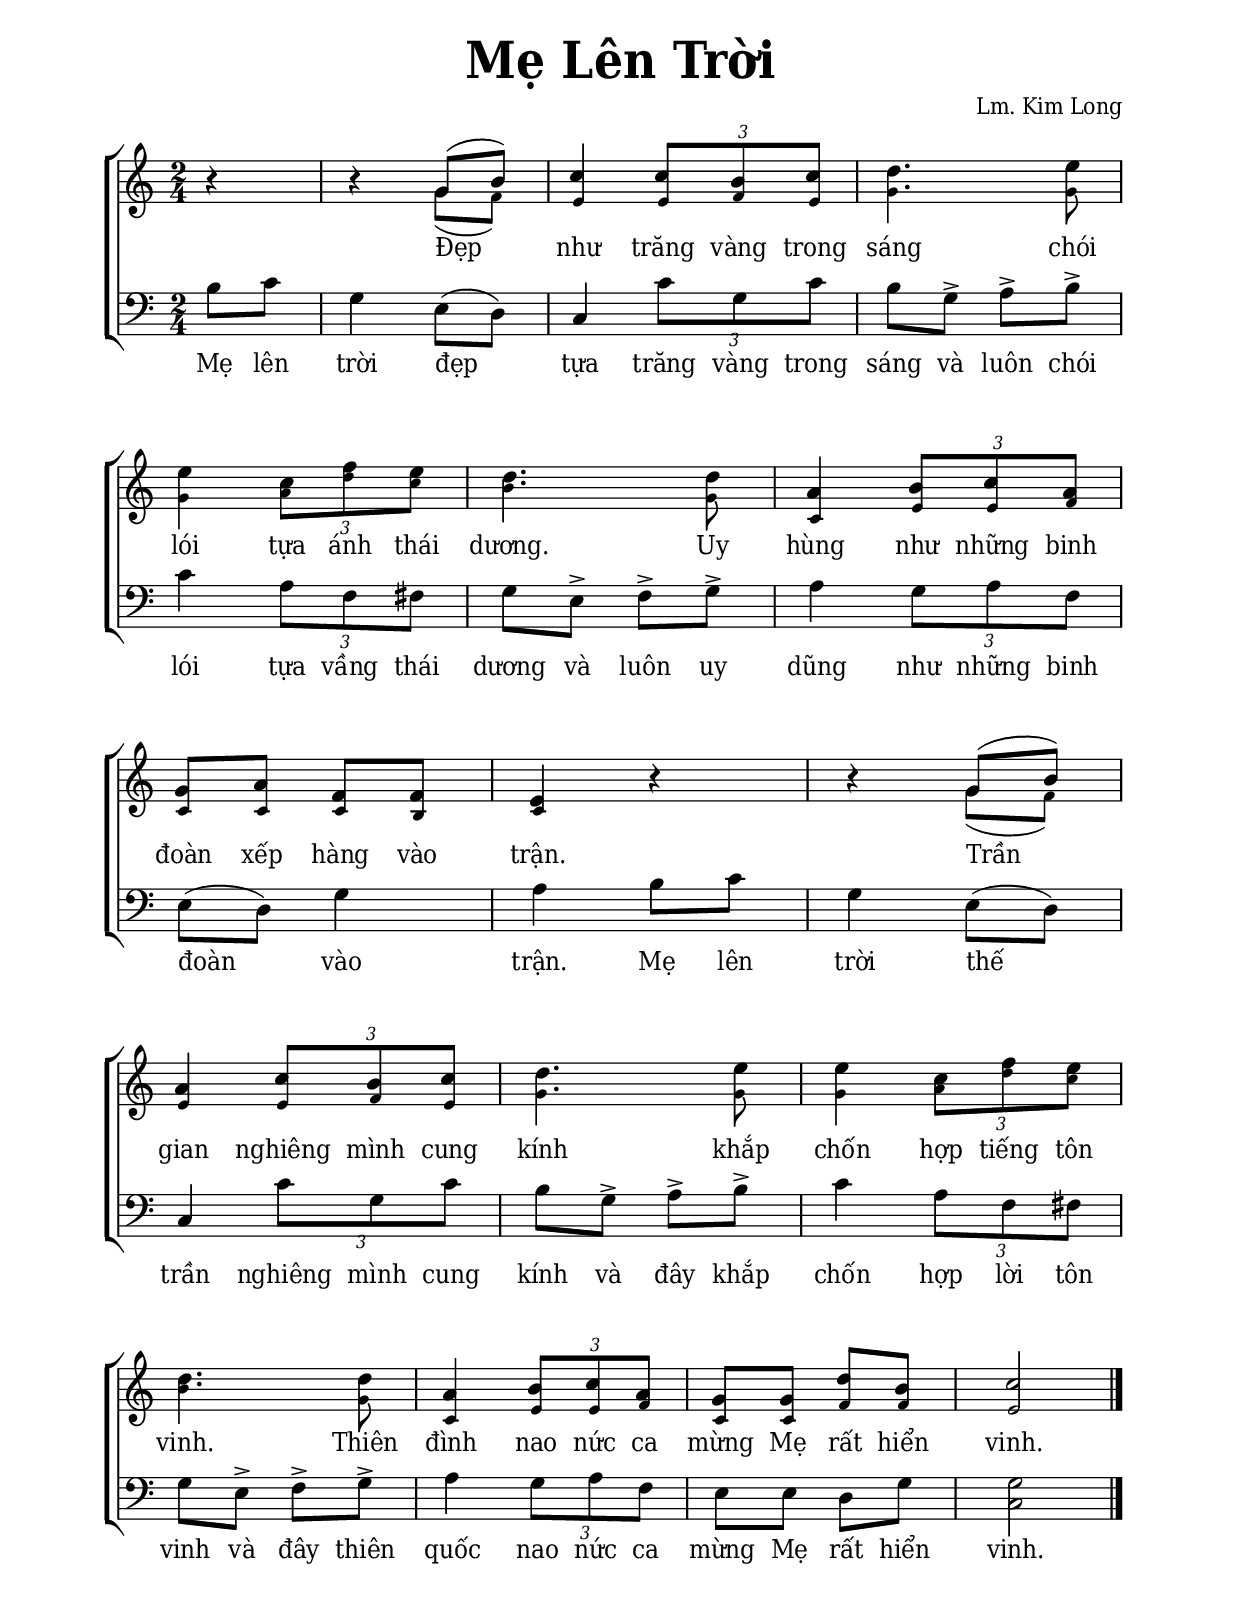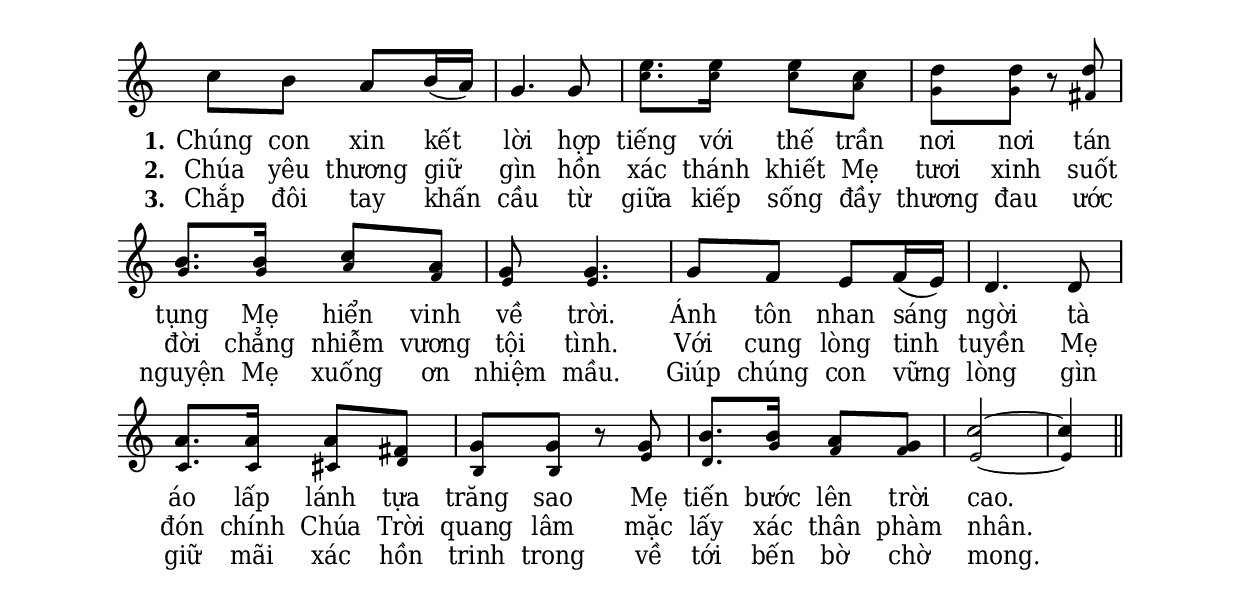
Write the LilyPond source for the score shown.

% Cài đặt chung
\version "2.22.1"
\include "english.ly"

\header {
  title = \markup { \fontsize #3 "Mẹ Lên Trời" }
  composer = "Lm. Kim Long"
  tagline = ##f
}

% Nhạc
% Đổi kích thước nốt cho bè phụ
notBePhu =
#(define-music-function (font-size music) (number? ly:music?)
   (for-some-music
     (lambda (m)
       (if (music-is-of-type? m 'rhythmic-event)
           (begin
             (set! (ly:music-property m 'tweaks)
                   (cons `(font-size . ,font-size)
                         (ly:music-property m 'tweaks)))
             #t)
           #f))
     music)
   music)

nhacDiepKhucSop = \relative c'' {
  \partial 4 r4 |
  r g8 ^(b) |
  c4 \tuplet 3/2 { c8 b c } |
  d4. e8 |
  e4 \tuplet 3/2 { c8 f e } |
  d4. d8 |
  a4 \tuplet 3/2 { b8 c a } |
  g a f f |
  e4 r |
  r g8 (b) |
  a4 \tuplet 3/2 { c8 b c } |
  d4. e8 |
  e4 \tuplet 3/2 { c8 f e } |
  d4. d8 |
  a4 \tuplet 3/2 { b8 c a } |
  g g d' b |
  c2 \bar "|."
}

nhacDiepKhucAlto = \relative c'' {
  r4 |
  r g8 _([f]) |
  e4 \tuplet 3/2 { e8 f e } |
  g4. g8 |
  g4 \tuplet 3/2 { a8 d c } |
  b4. g8 |
  c,4 \tuplet 3/2 { e8 e f } |
  c c c b |
  c4 r |
  r g'8 ([f]) |
  e4 \tuplet 3/2 { e8 f e } |
  g4. g8 |
  g4 \tuplet 3/2 { a8 d c } |
  b4. g8 |
  c,4 \tuplet 3/2 { e8 e f } |
  c c f f |
  e2
}

nhacDiepKhucBas = \relative c' {
  b8 c |
  g4 e8 (d) |
  c4 \tuplet 3/2 { c'8 g c } |
  b g ^> a ^> b ^> |
  c4 \tuplet 3/2 { a8 f fs } |
  g e ^> f ^> g ^> |
  a4 \tuplet 3/2 { g8 a f } |
  e (d) g4 |
  a b8 c |
  g4 e8 (d) |
  c4 \tuplet 3/2 { c'8 g c } |
  b g ^> a ^> b ^> |
  c4 \tuplet 3/2 { a8 f fs } |
  g e ^> f ^> g ^> |
  a4 \tuplet 3/2 { g8 a f } |
  e e d g |
  <g c,>2
}

nhacPhienKhucSop = \relative c'' {
  c8 b a b16 (a) |
  g4. g8 |
  e'8. e16 e8 c |
  d d r d |
  b8. b16 c8 a |
  g g4. |
  g8 f e f16 (e) |
  d4. d8 |
  a'8. a16 a8 fs |
  g g r g |
  b8. b16 a8 g |
  c2 ~ |
  c4 \bar "||"
}

nhacPhienKhucBas = \relative c'' {
  c8 b a b16 (a) |
  g4. g8 |
  c8. c16 c8 a |
  g g r fs |
  g8. g16 a8 f |
  e e4. |
  g8 f e f16 (e) |
  d4. d8 |
  c8. c16 cs8 d |
  b b r e |
  d8. g16 f8 f |
  e2 ~ |
  e4
}

% Lời
loiDiepKhucSop = \lyricmode {
  Đẹp như trăng vàng trong sáng chói lói tựa ánh thái dương.
  Uy hùng như những binh đoàn xếp hàng vào trận.
  Trần gian nghiêng mình cung kính khắp chốn hợp tiếng tôn vinh.
  Thiên đình nao nức ca mừng Mẹ rất hiển vinh.
}

loiDiepKhucBas = \lyricmode {
  Mẹ lên trời đẹp tựa trăng vàng trong sáng và luôn chói lói
  tựa vầng thái dương và luôn uy dũng
  như những binh đoàn vào trận.
  Mẹ lên trời thế trần nghiêng mình cung kính
  và đây khắp chốn hợp lời tôn vinh
  và đây thiên quốc nao nức ca mừng Mẹ rất hiển vinh.
}

loiPhienKhucMot = \lyricmode {
  \set stanza = #"1."
  Chúng con xin kết lời hợp tiếng với thế trần nơi nơi
  tán tụng Mẹ hiển vinh về trời.
  Ánh tôn nhan sáng ngời tà áo lấp lánh tựa trăng sao
  Mẹ tiến bước lên trời cao.
}

loiPhienKhucHai = \lyricmode {
  \set stanza = #"2."
  Chúa yêu thương giữ gìn hồn xác thánh khiết Mẹ tươi xinh
  suốt đời chẳng nhiễm vương tội tình.
  Với cung lòng tinh tuyền Mẹ đón chính Chúa Trời quang lâm
  mặc lấy xác thân phàm nhân.
}

loiPhienKhucBa = \lyricmode {
  \set stanza = #"3."
  Chắp đôi tay khấn cầu từ giữa kiếp sống đầy thương đau
  ước nguyện Mẹ xuống ơn nhiệm mầu.
  Giúp chúng con vững lòng gìn giữ mãi xác hồn trinh trong
  về tới bến bờ chờ mong.
}

% Dàn trang
\paper {
  #(set-paper-size "a4")
  top-margin = 15\mm
  bottom-margin = 20\mm
  left-margin = 20\mm
  right-margin = 20\mm
  indent = #0
  #(define fonts
    (make-pango-font-tree
      "Deja Vu Serif Condensed"
      "Deja Vu Serif Condensed"
      "Deja Vu Serif Condensed"
      (/ 20 20)))
  print-page-number = #f
  %page-count = #2
  %systems-per-page = 5
}

TongNhip = {
  \key c \major \time 2/4
  \set Timing.beamExceptions = #'()
  \set Timing.baseMoment = #(ly:make-moment 1/4)
}

% Đổi kích thước nốt cho bè phụ
notBePhu =
#(define-music-function (font-size music) (number? ly:music?)
   (for-some-music
     (lambda (m)
       (if (music-is-of-type? m 'rhythmic-event)
           (begin
             (set! (ly:music-property m 'tweaks)
                   (cons `(font-size . ,font-size)
                         (ly:music-property m 'tweaks)))
             #t)
           #f))
     music)
   music)

\score {
  \new ChoirStaff <<
    \new Staff \with {
        \consists "Merge_rests_engraver"
        printPartCombineTexts = ##f
      }
      <<
      \new Voice \TongNhip \partCombine 
        \nhacDiepKhucSop
        \notBePhu -2 { \nhacDiepKhucAlto }
      \new NullVoice = beSop \nhacDiepKhucSop
      \new Lyrics \lyricsto beSop \loiDiepKhucSop
      >>
    \new Staff <<
        \clef "bass"
        \new Voice = beBas {
          \TongNhip \nhacDiepKhucBas
        }
      \new Lyrics \lyricsto beBas \loiDiepKhucBas
    >>
  >>
  \layout {
    \override Lyrics.LyricSpace.minimum-distance = #1.5
    \override Score.BarNumber.break-visibility = ##(#f #f #f)
    \override Score.SpacingSpanner.uniform-stretching = ##t
  }
}

\pageBreak

\score {
  \new ChoirStaff <<
      \new Staff \with {
        \consists "Merge_rests_engraver"
        printPartCombineTexts = ##f
      }
      <<
      \new Voice \TongNhip \partCombine 
        \nhacPhienKhucSop
        \notBePhu -2 { \nhacPhienKhucBas }
      \new NullVoice = beSop \nhacPhienKhucSop
      \new Lyrics \lyricsto beSop \loiPhienKhucMot
      \new Lyrics \lyricsto beSop \loiPhienKhucHai
      \new Lyrics \lyricsto beSop \loiPhienKhucBa
      >>
  >>
  \layout {
    \override Staff.TimeSignature.transparent = ##t
    \override Lyrics.LyricSpace.minimum-distance = #1.5
    \override Score.BarNumber.break-visibility = ##(#f #f #f)
    \override Score.SpacingSpanner.uniform-stretching = ##t
  } 
}
